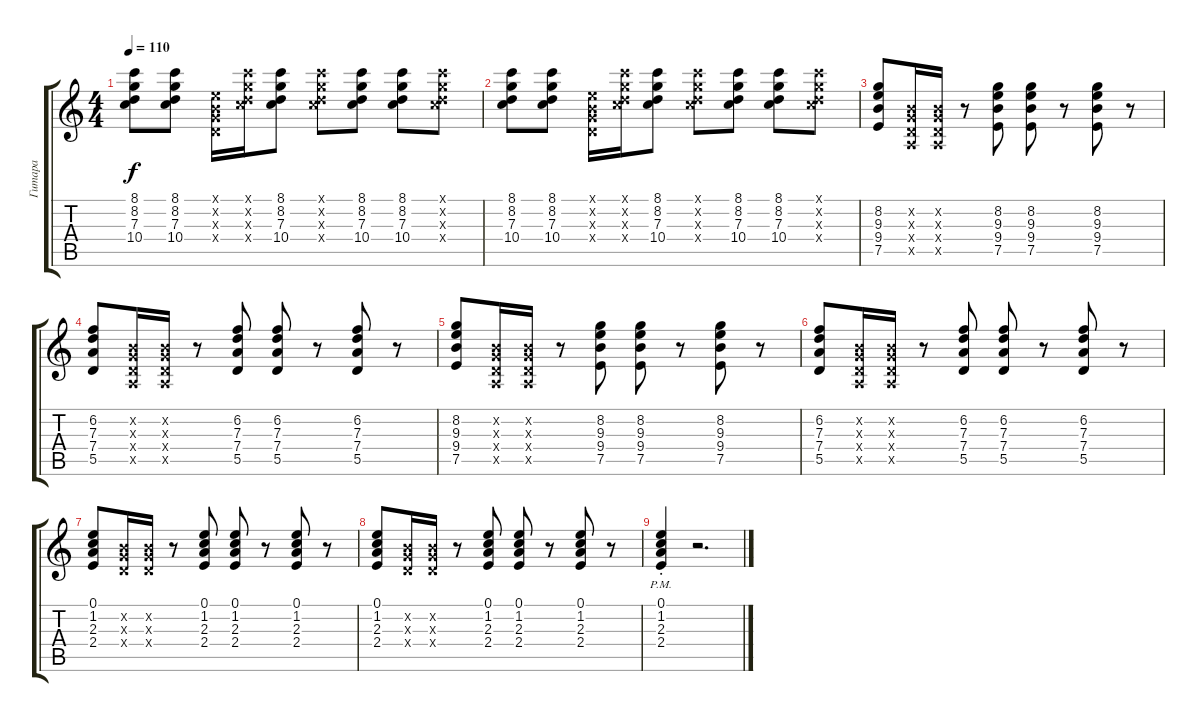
\track ("Гитара" "Гитара") {instrument distortionguitar}
\staff {score tabs}
\tuning (E4 B3 G3 D3 A2 E2) {hide}
\ts (4 4)
\tempo 110
\clef g2
\ks c
(8.1 8.2 7.3 10.4).8{dy f volume 12 instrument overdrivenguitar} (8.1 8.2 7.3 10.4).8 (0.1{x} 0.2{x} 0.3{x} 0.4{x}).16 (8.1{x} 8.2{x} 7.3{x} 10.4{x}).16 (8.1 8.2 7.3 10.4).8 (8.1{x} 8.2{x} 7.3{x} 10.4{x}).8 (8.1 8.2 7.3 10.4).8 (8.1 8.2 7.3 10.4).8 (8.1{x} 8.2{x} 7.3{x} 10.4{x}).8 |
(8.1 8.2 7.3 10.4).8 (8.1 8.2 7.3 10.4).8 (0.1{x} 0.2{x} 0.3{x} 0.4{x}).16 (8.1{x} 8.2{x} 7.3{x} 10.4{x}).16 (8.1 8.2 7.3 10.4).8 (8.1{x} 8.2{x} 7.3{x} 10.4{x}).8 (8.1 8.2 7.3 10.4).8 (8.1 8.2 7.3 10.4).8 (8.1{x} 8.2{x} 7.3{x} 10.4{x}).8 |
(8.2 9.3 9.4 7.5).8 (0.2{x} 0.3{x} 0.4{x} 0.5{x}).16 (0.2{x} 0.3{x} 0.4{x} 0.5{x}).16 r.8 (8.2 9.3 9.4 7.5).8 (8.2 9.3 9.4 7.5).8 r.8 (8.2 9.3 9.4 7.5).8 r.8 |
(6.2 7.3 7.4 5.5).8 (0.2{x} 0.3{x} 0.4{x} 0.5{x}).16 (0.2{x} 0.3{x} 0.4{x} 0.5{x}).16 r.8 (6.2 7.3 7.4 5.5).8 (6.2 7.3 7.4 5.5).8 r.8 (6.2 7.3 7.4 5.5).8 r.8 |
(8.2 9.3 9.4 7.5).8 (0.2{x} 0.3{x} 0.4{x} 0.5{x}).16 (0.2{x} 0.3{x} 0.4{x} 0.5{x}).16 r.8 (8.2 9.3 9.4 7.5).8 (8.2 9.3 9.4 7.5).8 r.8 (8.2 9.3 9.4 7.5).8 r.8 |
(6.2 7.3 7.4 5.5).8 (0.2{x} 0.3{x} 0.4{x} 0.5{x}).16 (0.2{x} 0.3{x} 0.4{x} 0.5{x}).16 r.8 (6.2 7.3 7.4 5.5).8 (6.2 7.3 7.4 5.5).8 r.8 (6.2 7.3 7.4 5.5).8 r.8 |
(0.1 1.2 2.3 2.4).8 (0.2{x} 0.3{x} 0.4{x}).16 (0.2{x} 0.3{x} 0.4{x}).16 r.8 (0.1 1.2 2.3 2.4).8 (0.1 1.2 2.3 2.4).8 r.8 (0.1 1.2 2.3 2.4).8 r.8 |
(0.1 1.2 2.3 2.4).8 (0.2{x} 0.3{x} 0.4{x}).16 (0.2{x} 0.3{x} 0.4{x}).16 r.8 (0.1 1.2 2.3 2.4).8 (0.1 1.2 2.3 2.4).8 r.8 (0.1 1.2 2.3 2.4).8 r.8 |
(0.1{pm st} 1.2 2.3 2.4).4 r.2{d}
